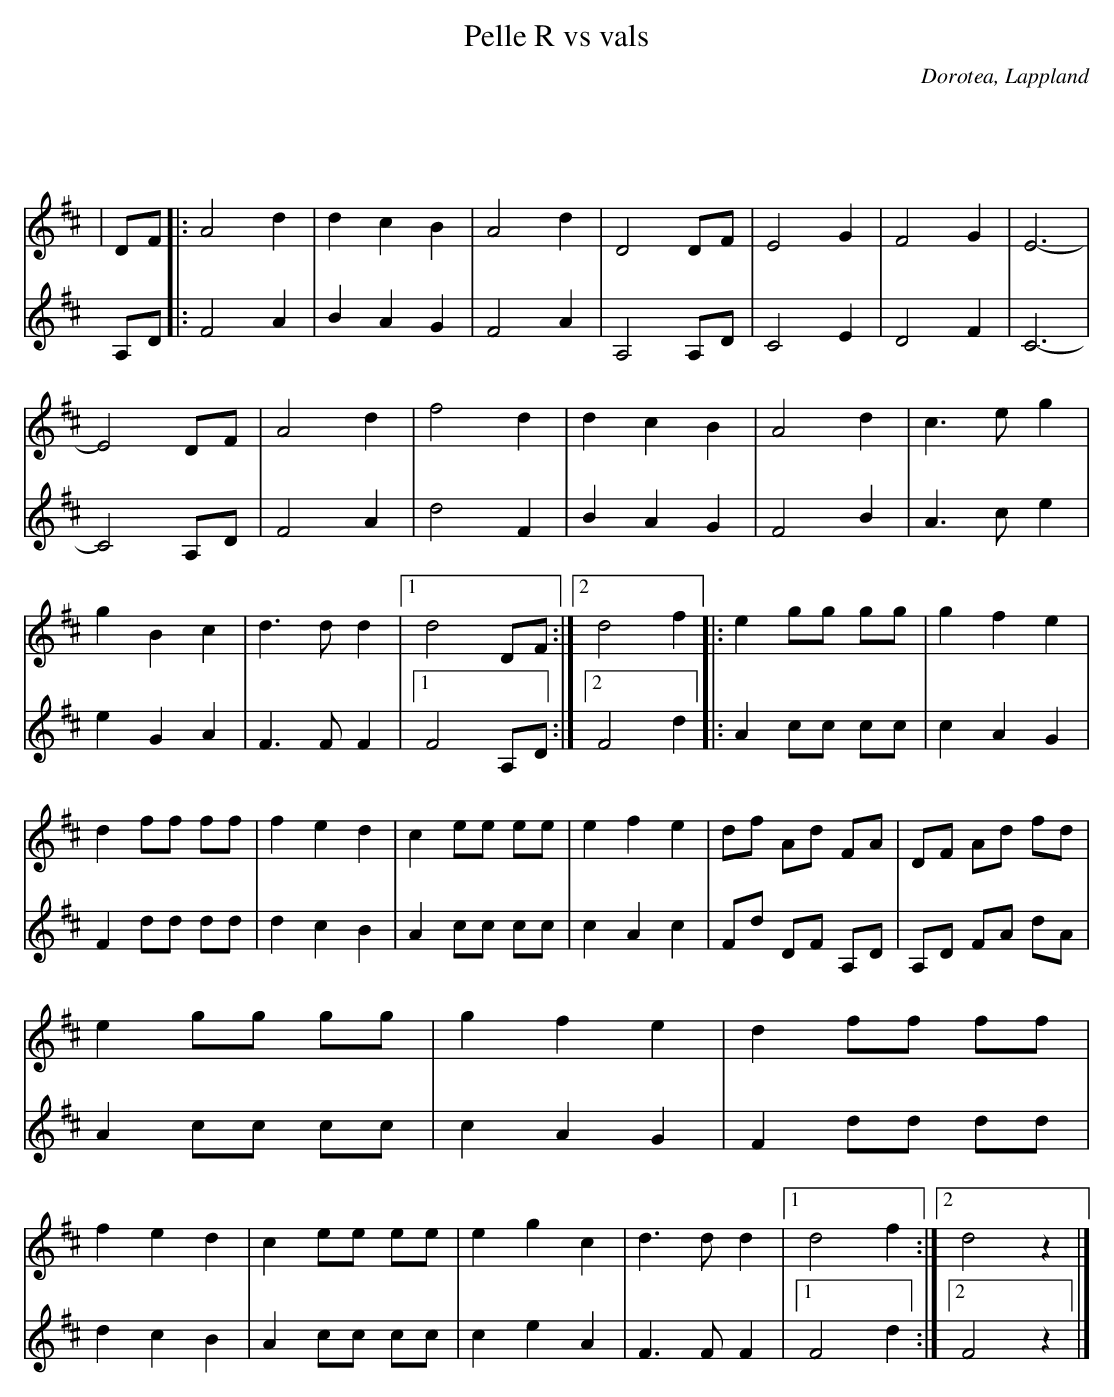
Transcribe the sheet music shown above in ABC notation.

X:1
T:Pelle R vs vals
O:Dorotea, Lappland
M:3/4
L:1/8
K:D
V:1[I:repbra 0]
| DF |: A4 d2| d2 c2 B2 | A4 d2| D4 DF | E4 G2 | F4 G2 | E6- | E4 DF | A4 d2 | f4 d2 | d2 c2 B2 | A4 d2 | c3 e g2 | g2 B2 c2 | d3 d d2|1 d4 DF :|2 d4 f2 |: e2 gg gg| g2 f2 e2 | d2 ff ff | f2 e2 d2 | c2 ee ee | e2 f2 e2 | df Ad FA | DF Ad fd| e2 gg gg | g2 f2 e2 | d2 ff ff | f2 e2 d2 | c2 ee ee | e2 g2 c2 | d3 d d2 |1 d4 f2 :|2 d4 z2|]
V:2
| A,D |: F4 A2 | B2 A2 G2 | F4 A2 | A,4 A,D | C4 E2 | D4 F2 | C6-| C4 A,D | F4 A2| d4 F2 | B2 A2 G2 | F4 B2 | A3 c e2 | e2 G2 A2 | F3 F F2 |1 F4 A,D :|2 F4 d2|: A2 cc cc | c2 A2 G2 | F2 dd dd | d2 c2 B2 | A2 cc cc | c2 A2 c2 | Fd DF A,D | A,D FA dA | A2 cc cc | c2 A2 G2 | F2 dd dd | d2 c2 B2 | A2 cc cc | c2 e2 A2 | F3 F F2 |1 F4 d2 :|2 F4 z2|]
